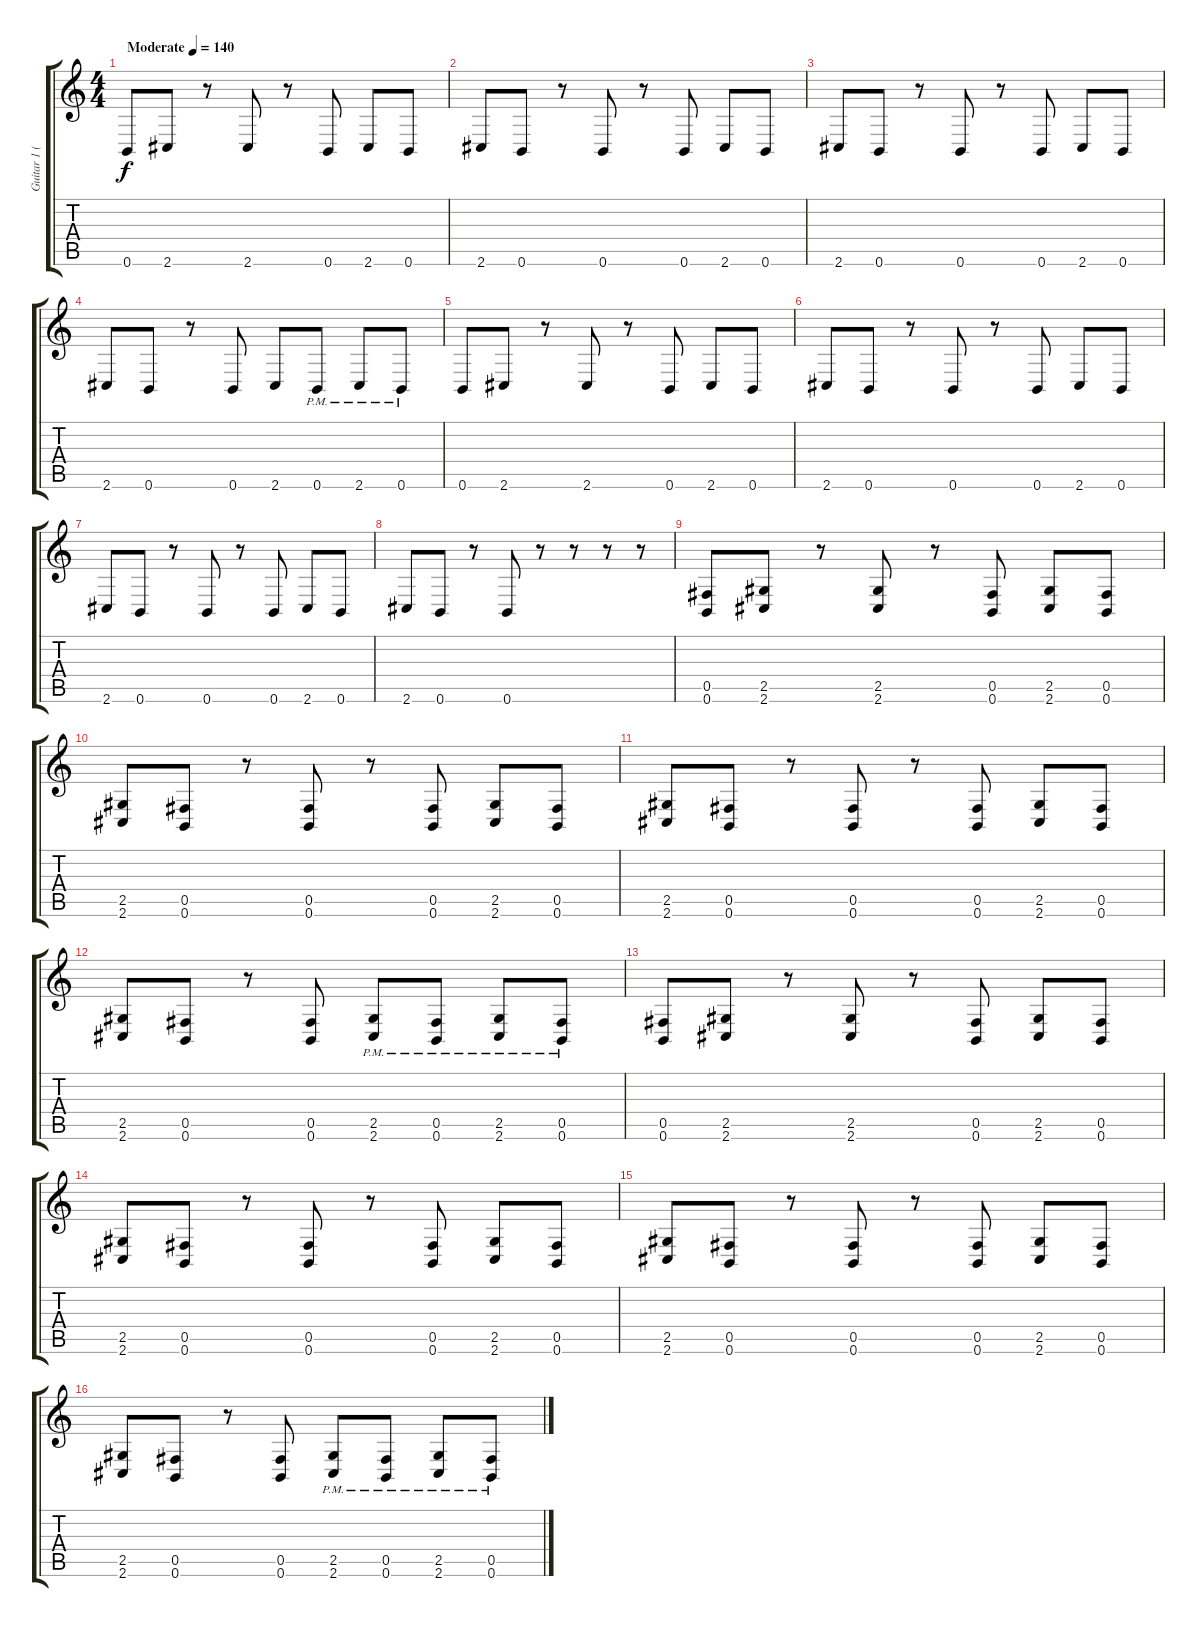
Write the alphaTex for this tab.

\track ("Guitar 1 (Right Guitar)" "Guitar 1 (") {instrument distortionguitar}
\staff {score tabs}
\tuning (Db4 Ab3 E3 B2 Gb2 B1) {hide}
\ts (4 4)
\tempo (140 "Moderate")
\clef g2
\ks c
0.6.8{dy f instrument distortionguitar} 2.6.8 r.8 2.6.8 r.8 0.6.8 2.6.8 0.6.8 |
2.6.8 0.6.8 r.8 0.6.8 r.8 0.6.8 2.6.8 0.6.8 |
2.6.8 0.6.8 r.8 0.6.8 r.8 0.6.8 2.6.8 0.6.8 |
2.6.8 0.6.8 r.8 0.6.8 2.6.8 0.6{pm}.8 2.6{pm}.8 0.6{pm}.8 |
0.6.8 2.6.8 r.8 2.6.8 r.8 0.6.8 2.6.8 0.6.8 |
2.6.8 0.6.8 r.8 0.6.8 r.8 0.6.8 2.6.8 0.6.8 |
2.6.8 0.6.8 r.8 0.6.8 r.8 0.6.8 2.6.8 0.6.8 |
2.6.8 0.6.8 r.8 0.6.8 r.8 r.8 r.8 r.8 |
(0.5 0.6).8 (2.5 2.6).8 r.8 (2.5 2.6).8 r.8 (0.5 0.6).8 (2.5 2.6).8 (0.5 0.6).8 |
(2.5 2.6).8 (0.5 0.6).8 r.8 (0.5 0.6).8 r.8 (0.5 0.6).8 (2.5 2.6).8 (0.5 0.6).8 |
(2.5 2.6).8 (0.5 0.6).8 r.8 (0.5 0.6).8 r.8 (0.5 0.6).8 (2.5 2.6).8 (0.5 0.6).8 |
(2.5 2.6).8 (0.5 0.6).8 r.8 (0.5 0.6).8 (2.5{pm} 2.6{pm}).8 (0.5{pm} 0.6{pm}).8 (2.5{pm} 2.6{pm}).8 (0.5{pm} 0.6{pm}).8 |
(0.5 0.6).8 (2.5 2.6).8 r.8 (2.5 2.6).8 r.8 (0.5 0.6).8 (2.5 2.6).8 (0.5 0.6).8 |
(2.5 2.6).8 (0.5 0.6).8 r.8 (0.5 0.6).8 r.8 (0.5 0.6).8 (2.5 2.6).8 (0.5 0.6).8 |
(2.5 2.6).8 (0.5 0.6).8 r.8 (0.5 0.6).8 r.8 (0.5 0.6).8 (2.5 2.6).8 (0.5 0.6).8 |
(2.5 2.6).8 (0.5 0.6).8 r.8 (0.5 0.6).8 (2.5{pm} 2.6{pm}).8 (0.5{pm} 0.6{pm}).8 (2.5{pm} 2.6{pm}).8 (0.5{pm} 0.6{pm}).8
